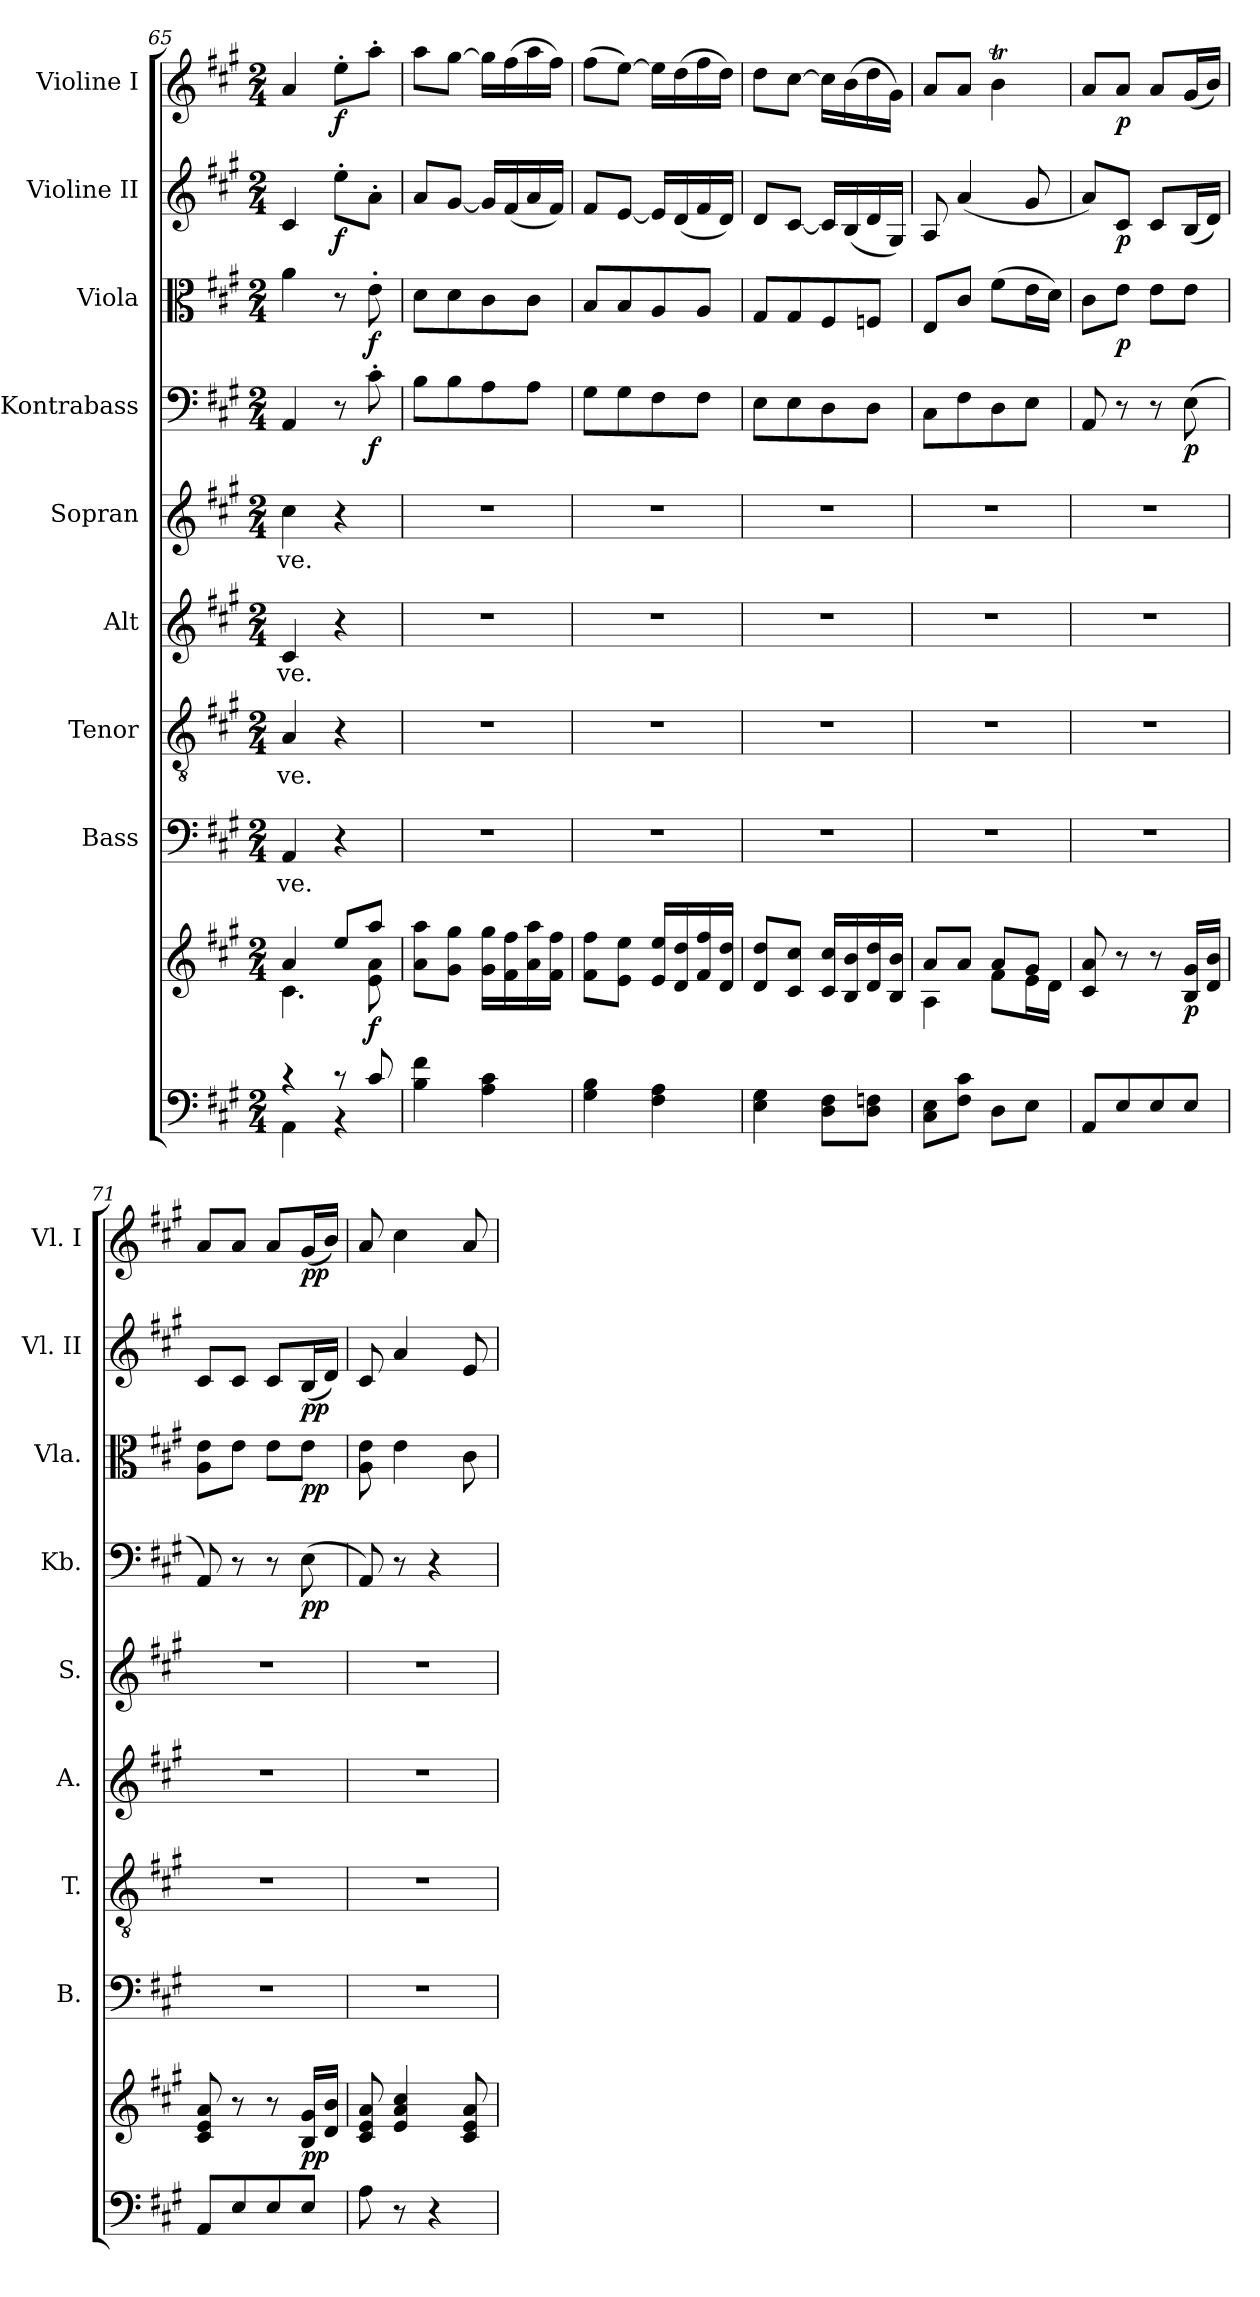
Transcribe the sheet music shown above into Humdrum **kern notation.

**kern	**kern	**dynam	**kern	**text	**kern	**text	**kern	**text	**kern	**text	**kern	**dynam	**kern	**dynam	**kern	**dynam	**kern	**dynam
*part9	*part9	*part9	*part8	*part8	*part7	*part7	*part6	*part6	*part5	*part5	*part4	*part4	*part3	*part3	*part2	*part2	*part1	*part1
*staff10	*staff9	*staff9/10	*staff8	*staff8	*staff7	*staff7	*staff6	*staff6	*staff5	*staff5	*staff4	*staff4	*staff3	*staff3	*staff2	*staff2	*staff1	*staff1
*	*	*	*I"Bass	*	*I"Tenor	*	*I"Alt	*	*I"Sopran	*	*I"Kontrabass	*	*I"Viola	*	*I"Violine II	*	*I"Violine I	*
*	*	*	*I'B.	*	*I'T.	*	*I'A.	*	*I'S.	*	*I'Kb.	*	*I'Vla.	*	*I'Vl. II	*	*I'Vl. I	*
*clefF4	*clefG2	*	*clefF4	*	*clefGv2	*	*clefG2	*	*clefG2	*	*clefF4	*	*clefC3	*	*clefG2	*	*clefG2	*
*	*	*	*	*	*	*	*	*	*	*	*ITrd7c12	*	*	*	*	*	*	*
*k[f#c#g#]	*k[f#c#g#]	*	*k[f#c#g#]	*	*k[f#c#g#]	*	*k[f#c#g#]	*	*k[f#c#g#]	*	*k[f#c#g#]	*	*k[f#c#g#]	*	*k[f#c#g#]	*	*k[f#c#g#]	*
*A:	*A:	*	*A:	*	*A:	*	*A:	*	*A:	*	*A:	*	*A:	*	*A:	*	*A:	*
*M2/4	*M2/4	*	*M2/4	*	*M2/4	*	*M2/4	*	*M2/4	*	*M2/4	*	*M2/4	*	*M2/4	*	*M2/4	*
=65	=65	=65	=65	=65	=65	=65	=65	=65	=65	=65	=65	=65	=65	=65	=65	=65	=65	=65
*^	*^	*	*	*	*	*	*	*	*	*	*	*	*	*	*	*	*	*
!	!	!	!	!	!	!LO:LY:b	!	!LO:LY:b	!	!LO:LY:b	!	!LO:LY:b	!	!	!	!	!	!	!	!
4rc	4AA\	4a/	4.c#\	.	4AA/	-ve.	4A/	-ve.	4c#/	-ve.	4cc#\	-ve.	4AAA/	.	4a\	.	4c#/	.	4a/	.
!	!	!	!	!	!	!	!	!	!	!	!	!	!	!	!	!	!	!LO:DY:b	!	!LO:DY:b
8rc	4rBB	8ee/L	.	.	4r	.	4r	.	4r	.	4r	.	8r	.	8r	.	8ee'>\L	f	8ee'>\L	f
!	!	!	!	!LO:DY:b	!	!	!	!	!	!	!	!	!	!LO:DY:b	!	!LO:DY:b	!	!	!	!
8c#/	.	8aa/J	8e\ 8a\	f	.	.	.	.	.	.	.	.	8C#'>\	f	8e'>\	f	8a'>\J	.	8aa'>\J	.
*v	*v	*	*	*	*	*	*	*	*	*	*	*	*	*	*	*	*	*	*	*
*	*v	*v	*	*	*	*	*	*	*	*	*	*	*	*	*	*	*	*	*
=66	=66	=66	=66	=66	=66	=66	=66	=66	=66	=66	=66	=66	=66	=66	=66	=66	=66	=66
4B\ 4f#\	8a\ 8aa\L	.	2r	.	2r	.	2r	.	2r	.	8BB\L	.	8d\L	.	8a/L	.	8aa\L	.
.	8g#\ 8gg#\J	.	.	.	.	.	.	.	.	.	8BB\	.	8d\	.	[8g#/J	.	[8gg#\J	.
4A\ 4c#\	16g#\ 16gg#\LL	.	.	.	.	.	.	.	.	.	8AA\	.	8c#\	.	16g#/LL]	.	16gg#\LL]	.
.	16f#\ 16ff#\	.	.	.	.	.	.	.	.	.	.	.	.	.	(<16f#/	.	(>16ff#\	.
.	16a\ 16aa\	.	.	.	.	.	.	.	.	.	8AA\J	.	8c#\J	.	16a/	.	16aa\	.
.	16f#\ 16ff#\JJ	.	.	.	.	.	.	.	.	.	.	.	.	.	16f#/JJ)	.	16ff#\JJ)	.
=67	=67	=67	=67	=67	=67	=67	=67	=67	=67	=67	=67	=67	=67	=67	=67	=67	=67	=67
4G#\ 4B\	8f#\ 8ff#\L	.	2r	.	2r	.	2r	.	2r	.	8GG#\L	.	8B/L	.	8f#/L	.	(>8ff#\L	.
.	8e\ 8ee\J	.	.	.	.	.	.	.	.	.	8GG#\	.	8B/	.	[8e/J	.	[8ee\J)	.
4F#\ 4A\	16e/ 16ee/LL	.	.	.	.	.	.	.	.	.	8FF#\	.	8A/	.	16e/LL]	.	16ee\LL]	.
.	16d/ 16dd/	.	.	.	.	.	.	.	.	.	.	.	.	.	(<16d/	.	(>16dd\	.
.	16f#/ 16ff#/	.	.	.	.	.	.	.	.	.	8FF#\J	.	8A/J	.	16f#/	.	16ff#\	.
.	16d/ 16dd/JJ	.	.	.	.	.	.	.	.	.	.	.	.	.	16d/JJ)	.	16dd\JJ)	.
!!LO:PB:g=z
=68	=68	=68	=68	=68	=68	=68	=68	=68	=68	=68	=68	=68	=68	=68	=68	=68	=68	=68
4E\ 4G#\	8d/ 8dd/L	.	2r	.	2r	.	2r	.	2r	.	8EE\L	.	8G#/L	.	8d/L	.	8dd\L	.
.	8c#/ 8cc#/J	.	.	.	.	.	.	.	.	.	8EE\	.	8G#/	.	[8c#/J	.	[8cc#\J	.
8D\ 8F#\L	16c#/ 16cc#/LL	.	.	.	.	.	.	.	.	.	8DD\	.	8F#/	.	16c#/LL]	.	16cc#\LL]	.
.	16B/ 16b/	.	.	.	.	.	.	.	.	.	.	.	.	.	(<16B/	.	(>16b\	.
8D\ 8Fn\J	16d/ 16dd/	.	.	.	.	.	.	.	.	.	8DD\J	.	8Fn/J	.	16d/	.	16dd\	.
.	16B/ 16b/JJ	.	.	.	.	.	.	.	.	.	.	.	.	.	16G#/JJ)	.	16g#\JJ)	.
=69	=69	=69	=69	=69	=69	=69	=69	=69	=69	=69	=69	=69	=69	=69	=69	=69	=69	=69
*	*^	*	*	*	*	*	*	*	*	*	*	*	*	*	*	*	*	*
8C#\ 8E\L	8a/L	4A\	.	2r	.	2r	.	2r	.	2r	.	8CC#\L	.	8E/L	.	8A/	.	8a/L	.
8F#\ 8c#\J	8a/J	.	.	.	.	.	.	.	.	.	.	8FF#\	.	8c#/J	.	(<4a/	.	8a/J	.
8D\L	8a/L	8f#\L	.	.	.	.	.	.	.	.	.	8DD\	.	(>8f#\L	.	.	.	4bT\	.
8E\J	8g#/J	16e\L	.	.	.	.	.	.	.	.	.	8EE\J	.	16e\L	.	8g#/	.	.	.
.	.	16d\JJ	.	.	.	.	.	.	.	.	.	.	.	16d\JJ)	.	.	.	.	.
*	*v	*v	*	*	*	*	*	*	*	*	*	*	*	*	*	*	*	*	*
=70	=70	=70	=70	=70	=70	=70	=70	=70	=70	=70	=70	=70	=70	=70	=70	=70	=70	=70
8AA/L	8c#/ 8a/	.	2r	.	2r	.	2r	.	2r	.	8AAA/	.	8c#\L	.	8a/L)	.	8a/L	.
!	!	!	!	!	!	!	!	!	!	!	!	!	!	!LO:DY:b	!	!LO:DY:b	!	!LO:DY:b
8E/	8r	.	.	.	.	.	.	.	.	.	8r	.	8e\J	p	8c#/J	p	8a/J	p
8E/	8r	.	.	.	.	.	.	.	.	.	8r	.	8e\L	.	8c#/L	.	8a/L	.
!	!	!LO:DY:b	!	!	!	!	!	!	!	!	!	!LO:DY:b	!	!	!	!	!	!
8E/J	16B/ 16g#/LL	p	.	.	.	.	.	.	.	.	(>8EE\	p	8e\J	.	(<16B/L	.	(<16g#/L	.
.	16d/ 16b/JJ	.	.	.	.	.	.	.	.	.	.	.	.	.	16d/JJ)	.	16b/JJ)	.
=71	=71	=71	=71	=71	=71	=71	=71	=71	=71	=71	=71	=71	=71	=71	=71	=71	=71	=71
8AA/L	8c#/ 8e/ 8a/	.	2r	.	2r	.	2r	.	2r	.	8AAA/)	.	8A\ 8e\L	.	8c#/L	.	8a/L	.
8E/	8r	.	.	.	.	.	.	.	.	.	8r	.	8e\J	.	8c#/J	.	8a/J	.
8E/	8r	.	.	.	.	.	.	.	.	.	8r	.	8e\L	.	8c#/L	.	8a/L	.
!	!	!LO:DY:b	!	!	!	!	!	!	!	!	!	!LO:DY:b	!	!LO:DY:b	!	!LO:DY:b	!	!LO:DY:b
8E/J	16B/ 16g#/LL	pp	.	.	.	.	.	.	.	.	(>8EE\	pp	8e\J	pp	(<16B/L	pp	(<16g#/L	pp
.	16d/ 16b/JJ	.	.	.	.	.	.	.	.	.	.	.	.	.	16d/JJ)	.	16b/JJ)	.
=72	=72	=72	=72	=72	=72	=72	=72	=72	=72	=72	=72	=72	=72	=72	=72	=72	=72	=72
8A\	8c#/ 8e/ 8a/	.	2r	.	2r	.	2r	.	2r	.	8AAA/)	.	8A\ 8e\	.	8c#/	.	8a/	.
8r	4e/ 4a/ 4cc#/	.	.	.	.	.	.	.	.	.	8r	.	4e\	.	4a/	.	4cc#\	.
4r	.	.	.	.	.	.	.	.	.	.	4r	.	.	.	.	.	.	.
.	8c#/ 8e/ 8a/	.	.	.	.	.	.	.	.	.	.	.	8c#\	.	8e/	.	8a/	.
=	=	=	=	=	=	=	=	=	=	=	=	=	=	=	=	=	=	=
*-	*-	*-	*-	*-	*-	*-	*-	*-	*-	*-	*-	*-	*-	*-	*-	*-	*-	*-
